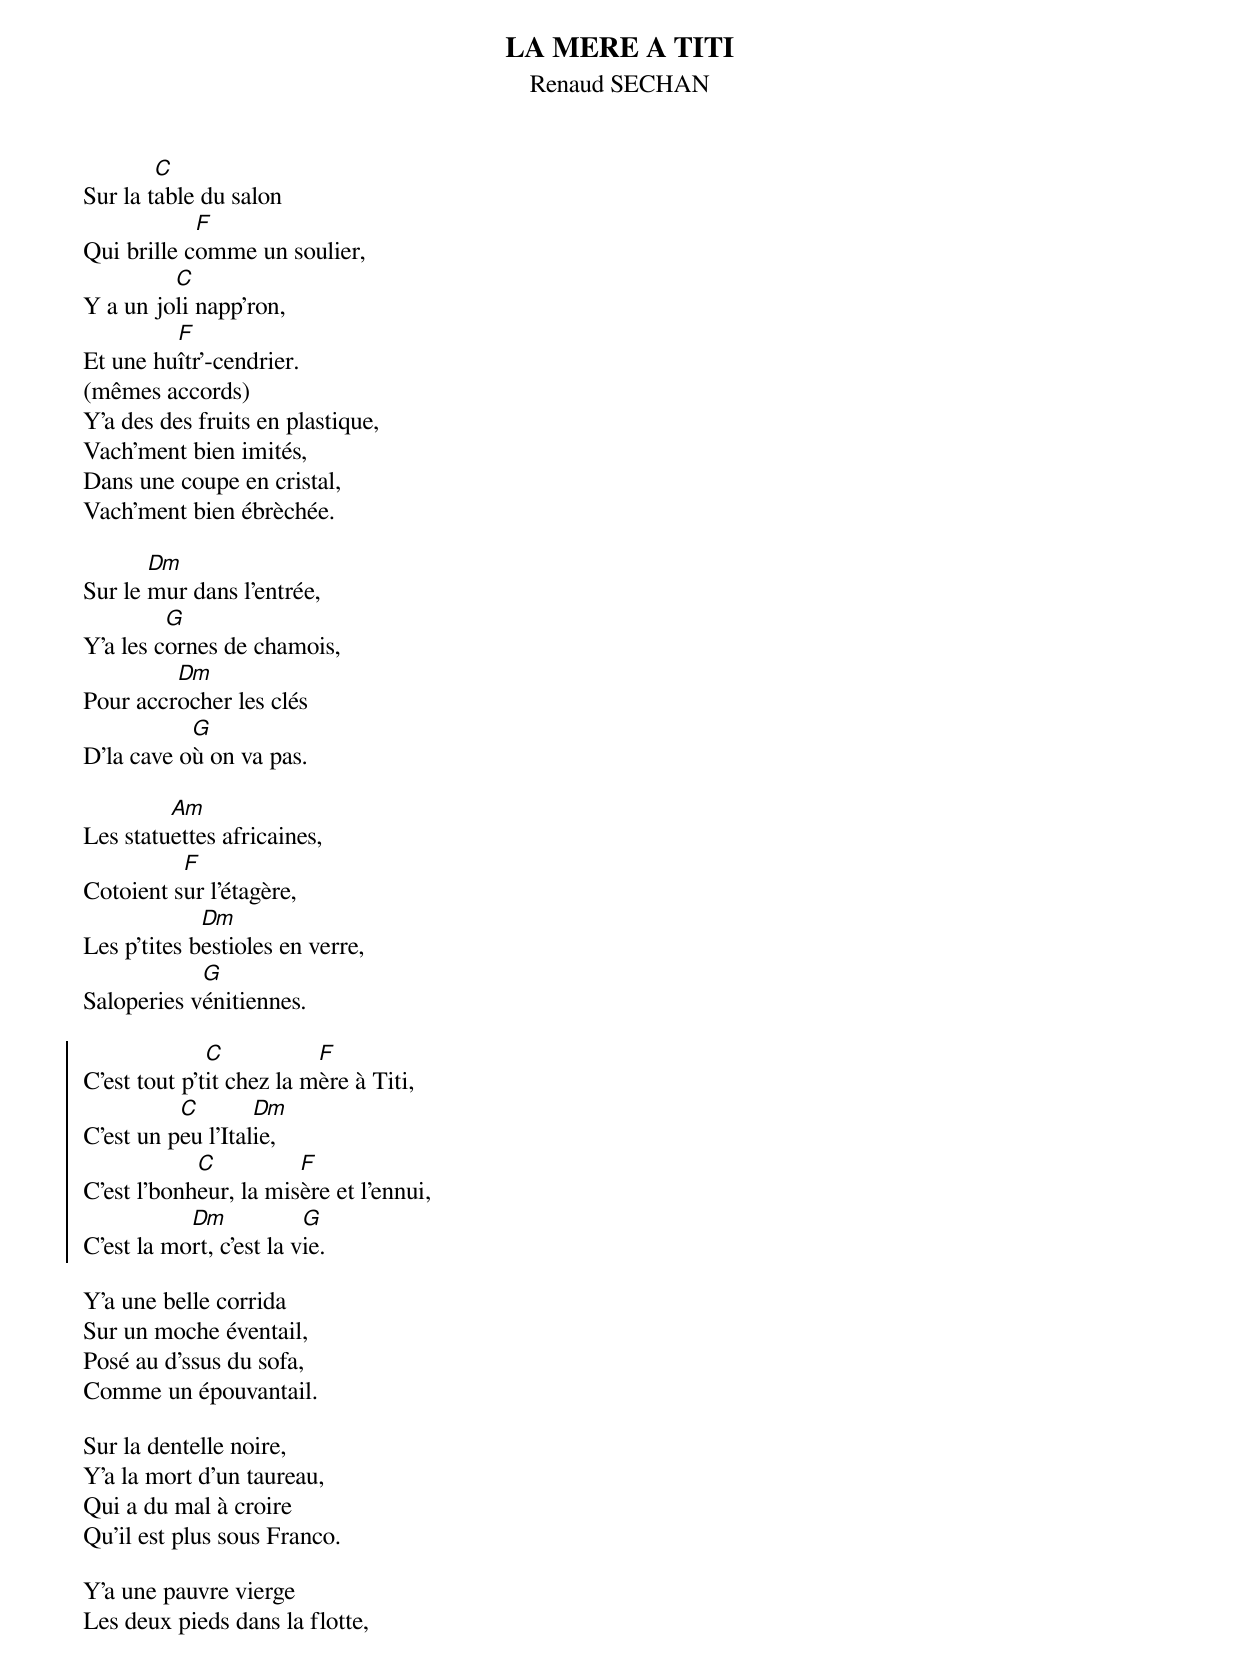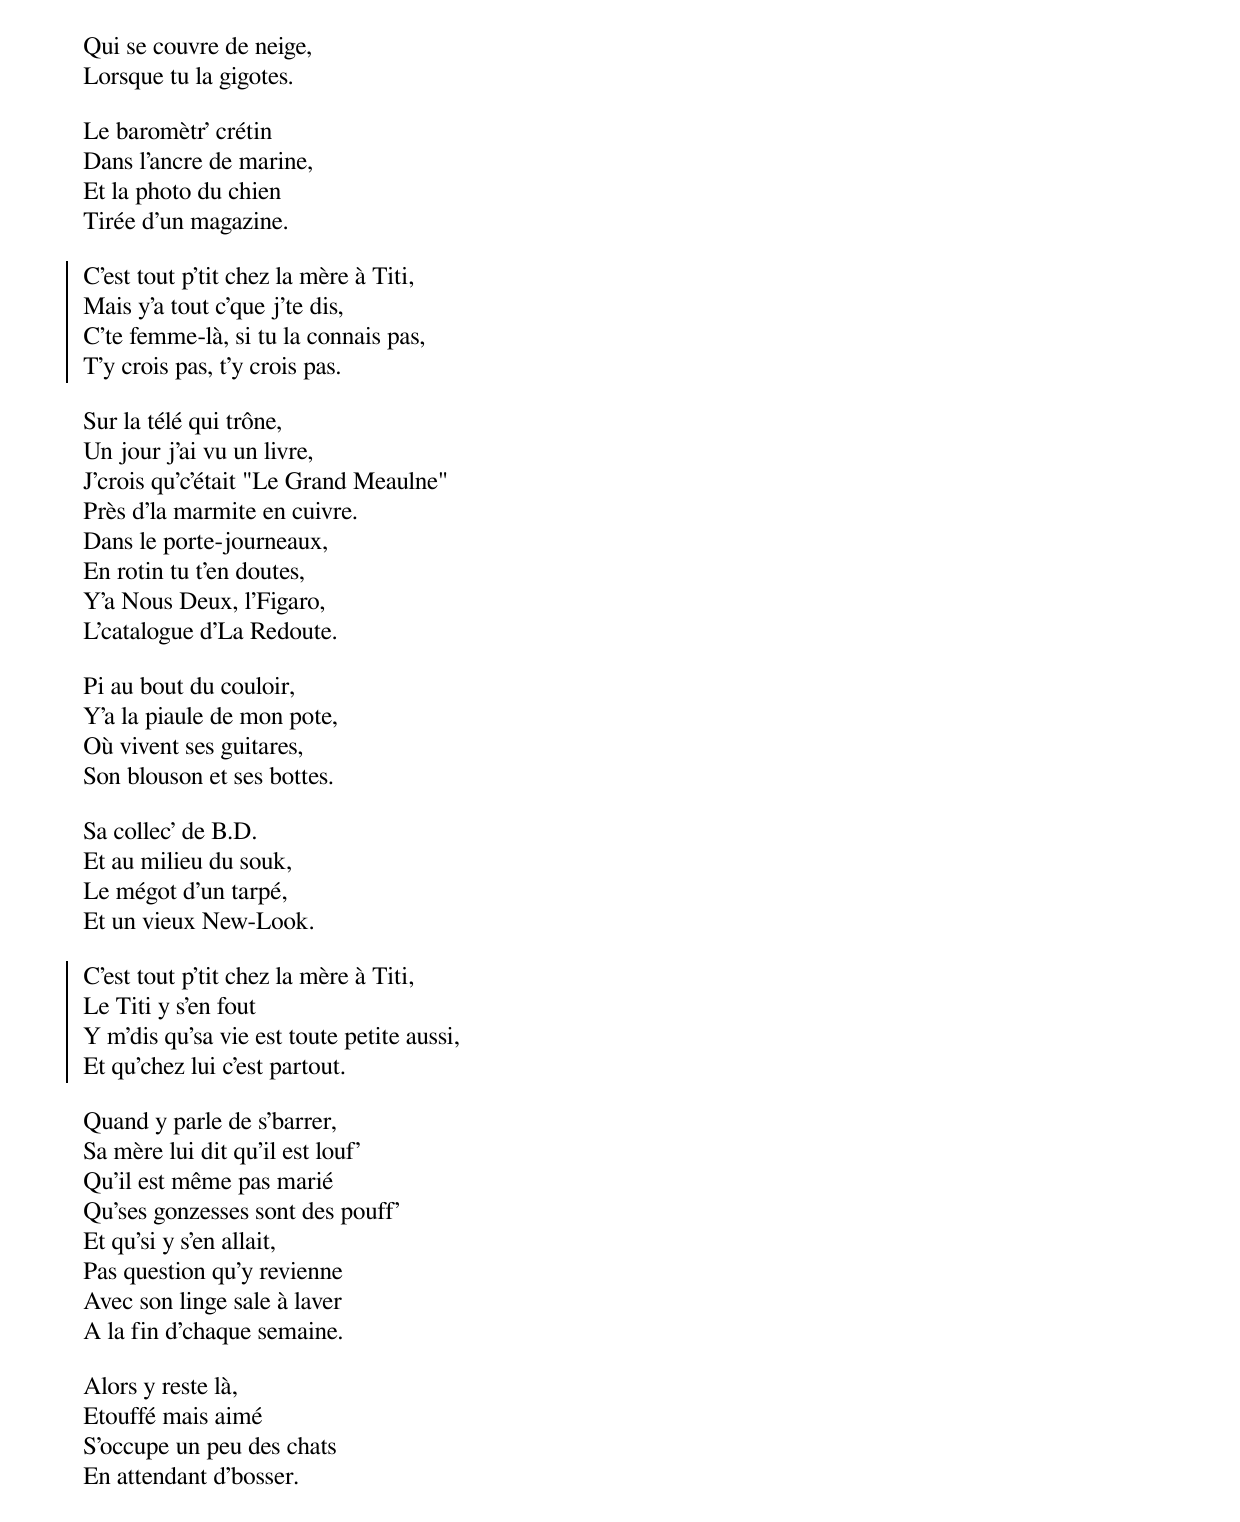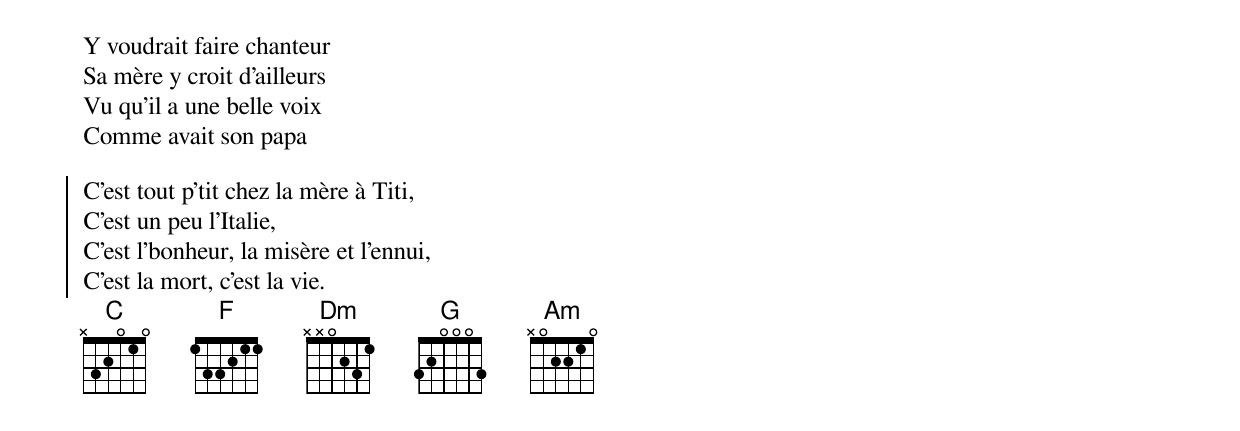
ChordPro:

{t:LA MERE A TITI}
{st:Renaud SECHAN}

Sur la t[C]able du salon
Qui brille c[F]omme un soulier,
Y a un jo[C]li napp'ron,
Et une hu[F]îtr'-cendrier.
(mêmes accords)
Y'a des des fruits en plastique,
Vach'ment bien imités,
Dans une coupe en cristal,
Vach'ment bien ébrèchée.

Sur le [Dm]mur dans l'entrée,
Y'a les c[G]ornes de chamois,
Pour accr[Dm]ocher les clés
D'la cave o[G]ù on va pas.

Les statu[Am]ettes africaines,
Cotoient s[F]ur l'étagère,
Les p'tites b[Dm]estioles en verre,
Saloperies v[G]énitiennes.

{soc}
C'est tout p't[C]it chez la m[F]ère à Titi,
C'est un p[C]eu l'Ital[Dm]ie,
C'est l'bonh[C]eur, la mis[F]ère et l'ennui,
C'est la mo[Dm]rt, c'est la v[G]ie.
{eoc}

Y'a une belle corrida
Sur un moche éventail,
Posé au d'ssus du sofa,
Comme un épouvantail.

Sur la dentelle noire,
Y'a la mort d'un taureau,
Qui a du mal à croire
Qu'il est plus sous Franco.

Y'a une pauvre vierge
Les deux pieds dans la flotte,
Qui se couvre de neige,
Lorsque tu la gigotes.

Le baromètr' crétin
Dans l'ancre de marine,
Et la photo du chien
Tirée d'un magazine.

{soc}
C'est tout p'tit chez la mère à Titi,
Mais y'a tout c'que j'te dis,
C'te femme-là, si tu la connais pas,
T'y crois pas, t'y crois pas.
{eoc}

Sur la télé qui trône,
Un jour j'ai vu un livre,
J'crois qu'c'était "Le Grand Meaulne"
Près d'la marmite en cuivre.
Dans le porte-journeaux,
En rotin tu t'en doutes,
Y'a Nous Deux, l'Figaro,
L'catalogue d'La Redoute.

Pi au bout du couloir,
Y'a la piaule de mon pote,
Où vivent ses guitares,
Son blouson et ses bottes.

Sa collec' de B.D.
Et au milieu du souk,
Le mégot d'un tarpé,
Et un vieux New-Look.

{soc}
C'est tout p'tit chez la mère à Titi,
Le Titi y s'en fout
Y m'dis qu'sa vie est toute petite aussi,
Et qu'chez lui c'est partout.
{eoc}

Quand y parle de s'barrer,
Sa mère lui dit qu'il est louf'
Qu'il est même pas marié
Qu'ses gonzesses sont des pouff'
Et qu'si y s'en allait,
Pas question qu'y revienne
Avec son linge sale à laver
A la fin d'chaque semaine.

Alors y reste là,
Etouffé mais aimé
S'occupe un peu des chats
En attendant d'bosser.

Y voudrait faire chanteur
Sa mère y croit d'ailleurs
Vu qu'il a une belle voix
Comme avait son papa

{soc}
C'est tout p'tit chez la mère à Titi,
C'est un peu l'Italie,
C'est l'bonheur, la misère et l'ennui,
C'est la mort, c'est la vie.
{eoc}
